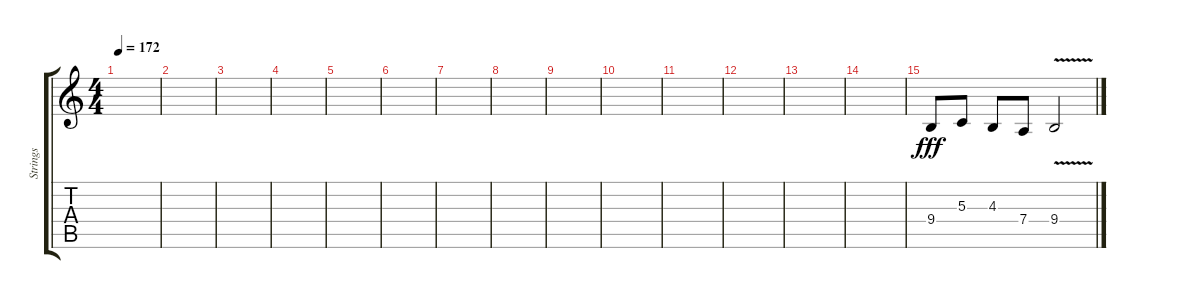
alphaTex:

\track ("Strings" "Strings") {instrument stringensemble2}
\staff {score tabs}
\tuning (E4 B3 G3 D3 A2 E2) {hide}
\ts (4 4)
\tempo 172
\clef g2
\ks c
|
|
|
|
|
|
|
|
|
|
|
|
|
|
9.4.8{dy fff volume 16 instrument stringensemble1} 5.3.8 4.3.8 7.4.8 9.4{v}.2
